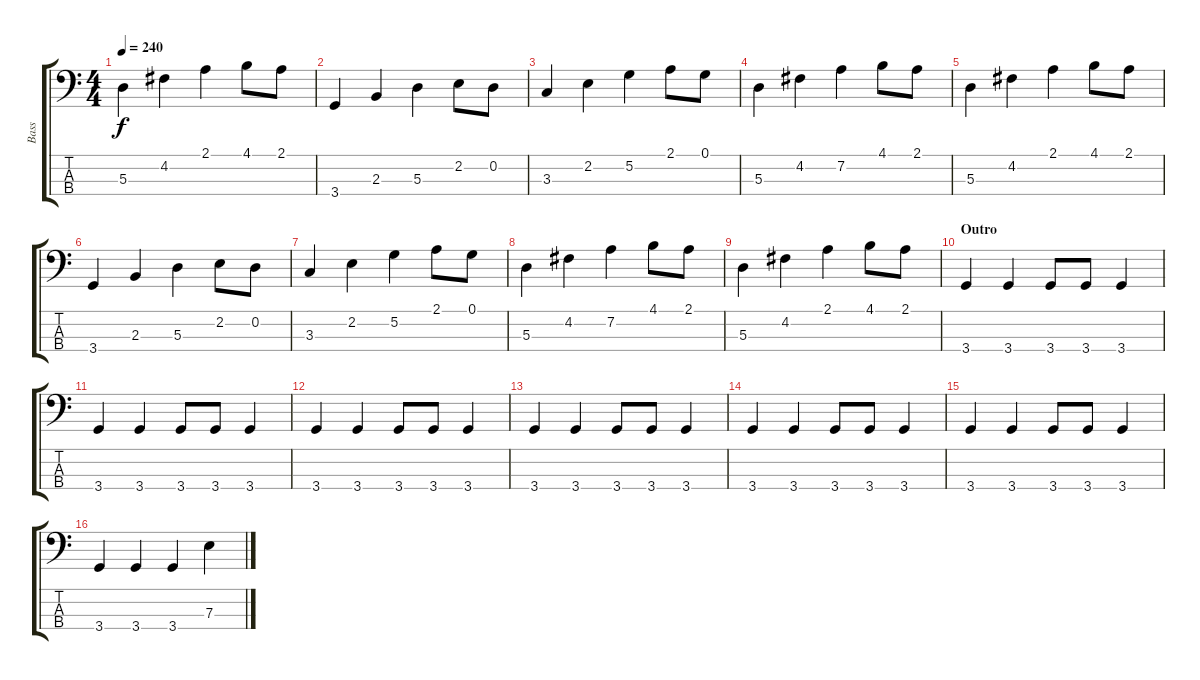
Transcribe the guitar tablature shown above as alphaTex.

\track ("Bass" "Bass") {instrument electricbasspick}
\staff {score tabs}
\tuning (G2 D2 A1 E1) {hide}
\ts (4 4)
\tempo 240
\clef f4
\ks c
5.3.4{dy f} 4.2.4 2.1.4 4.1.8 2.1.8 |
3.4.4 2.3.4 5.3.4 2.2.8 0.2.8 |
3.3.4 2.2.4 5.2.4 2.1.8 0.1.8 |
5.3.4 4.2.4 7.2.4 4.1.8 2.1.8 |
5.3.4 4.2.4 2.1.4 4.1.8 2.1.8 |
3.4.4 2.3.4 5.3.4 2.2.8 0.2.8 |
3.3.4 2.2.4 5.2.4 2.1.8 0.1.8 |
5.3.4 4.2.4 7.2.4 4.1.8 2.1.8 |
5.3.4 4.2.4 2.1.4 4.1.8 2.1.8 |
\section ("" "Outro")
3.4.4 3.4.4 3.4.8 3.4.8 3.4.4 |
3.4.4 3.4.4 3.4.8 3.4.8 3.4.4 |
3.4.4 3.4.4 3.4.8 3.4.8 3.4.4 |
3.4.4 3.4.4 3.4.8 3.4.8 3.4.4 |
3.4.4 3.4.4 3.4.8 3.4.8 3.4.4 |
3.4.4 3.4.4 3.4.8 3.4.8 3.4.4 |
3.4.4 3.4.4 3.4.4 7.3.4
